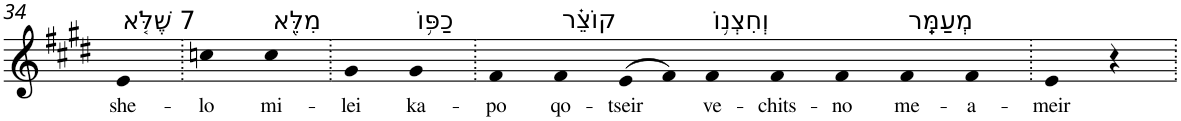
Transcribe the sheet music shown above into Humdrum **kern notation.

**kern	**text
*part1	*part1
*staff1	*staff1
*I"Piano	*
*I'Pno	*
!!LO:PB:g=z
*clefG2	*
*k[f#c#g#d#]	*
*E:	*
=34	=34
!LO:TX:a:t=7 שֶׁלֹּ֤א	!
!	!LO:LY:b
4e	she-
=35.	=35.
!	!LO:LY:b
4ccn	-lo
!LO:TX:a:t=מִלֵּ֖א	!
!	!LO:LY:b
4cc	mi-
=36.	=36.
!	!LO:LY:b
4g#	-lei
!LO:TX:a:t=כַפּ֥וֹ	!
!	!LO:LY:b
4g#	ka-
=37.	=37.
!	!LO:LY:b
4f#	-po
!LO:TX:a:t=קוֹצֵ֗ר	!
!	!LO:LY:b
4f#	qo-
!	!LO:LY:b
(>8e	-tseir
8f#)	.
!LO:TX:a:t=וְחִצְנ֥וֹ	!
!	!LO:LY:b
4f#	ve-
!	!LO:LY:b
4f#	-chits-
!	!LO:LY:b
4f#	-no
!LO:TX:a:t=מְעַמֵּֽר	!
!	!LO:LY:b
4f#	me-
!	!LO:LY:b
4f#	-a-
=38.	=38.
!	!LO:LY:b
4e	-meir
4r	.
=.	=.
*-	*-
